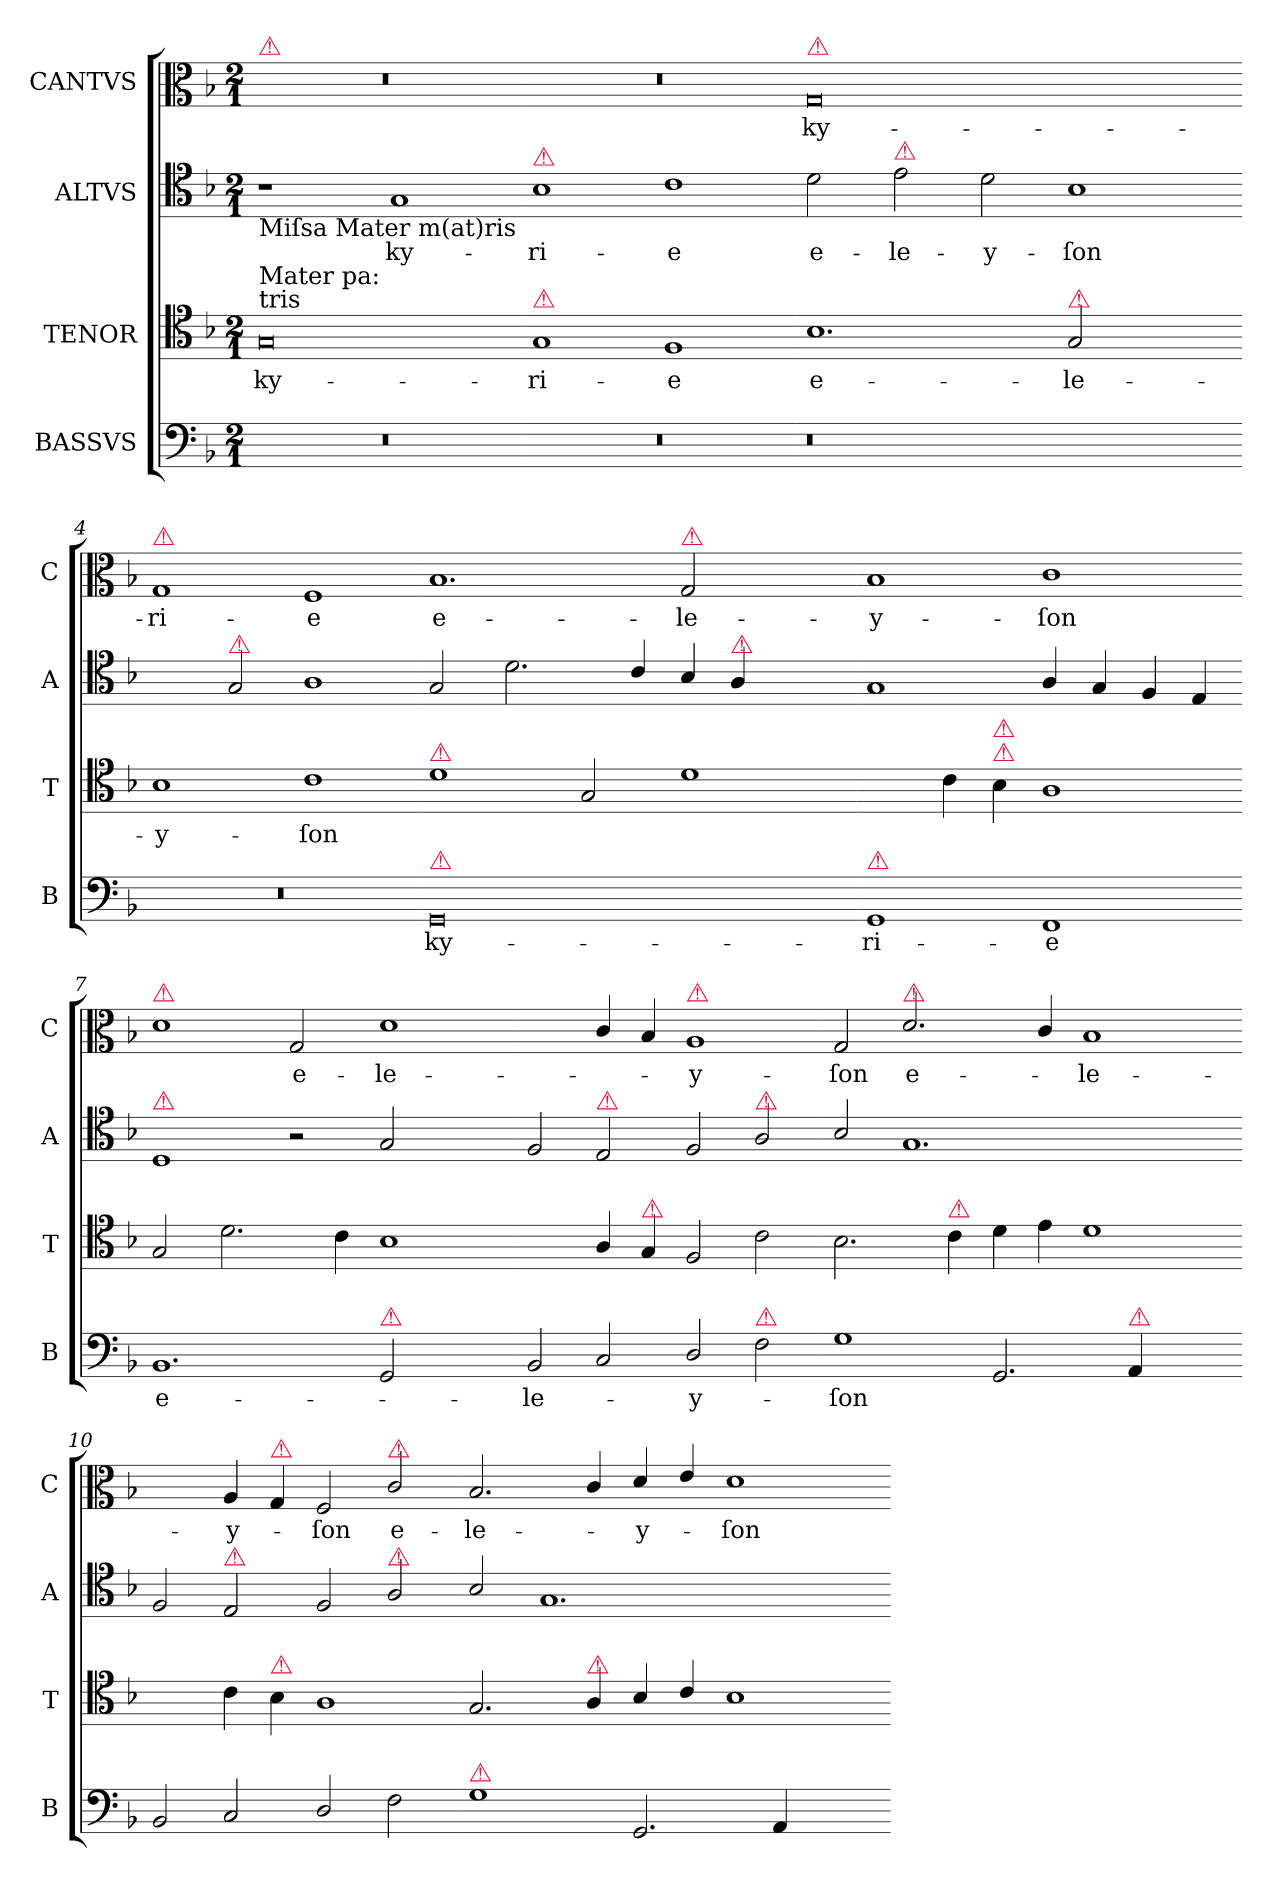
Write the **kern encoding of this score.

**kern	**text	**kern	**text	**kern	**text	**kern	**text
*part4	*part4	*part3	*part3	*part2	*part2	*part1	*part1
*staff4	*staff4	*staff3	*staff3	*staff2	*staff2	*staff1	*staff1
*I"BASSVS	*	*I"TENOR	*	*I"ALTVS	*	*I"CANTVS	*
*I'B	*	*I'T	*	*I'A	*	*I'C	*
*clefF4	*	*clefC4	*	*clefC4	*	*clefC3	*
*k[b-]	*	*k[b-]	*	*k[b-]	*	*k[b-]	*
*d:	*	*d:	*	*d:	*	*d:	*
*M2/1	*	*M2/1	*	*M2/1	*	*M2/1	*
=1	=1	=1	=1	=1	=1	=1	=1
!	!	!	!	!	!	!LO:TX:a:color=crimson:t=⚠	!
!	!	!	!	!LO:TX:b:t=Miſsa Mater m(at)ris	!	!	!
!	!	!LO:TX:a:t=Mater pa&colon;\ntris	!	!	!	!	!
0r	.	0G	ky-	1r	.	0r	.
.	.	.	.	1G	ky-	.	.
=2-	=2-	=2-	=2-	=2-	=2-	=2-	=2-
!	!	!	!	!LO:TX:a:color=crimson:t=⚠	!	!	!
!	!	!LO:TX:a:color=crimson:t=⚠	!	!	!	!	!
0r	.	1G	-ri-	1B-	-ri-	0r	.
.	.	1F	-e	1c	-e	.	.
=3-	=3-	=3-	=3-	=3-	=3-	=3-	=3-
!	!	!	!	!	!	!LO:TX:a:color=crimson:t=⚠	!
0r	.	1.B-	e-	2d\	e-	0G	ky-
!	!	!	!	!LO:TX:a:color=crimson:t=⚠	!	!	!
.	.	.	.	2e\	-le-	.	.
.	.	.	.	2d\	-y-	.	.
!	!	!LO:TX:a:color=crimson:t=⚠	!	!	!	!	!
.	.	2G/	-le-	1B-\	-ſon	.	.
2ryy	.	2ryy	.	.	.	2ryy	.
=4-	=4-	=4-	=4-	=4-	=4-	=4-	=4-
!	!	!	!	!	!	!LO:TX:a:color=crimson:t=⚠	!
0r	.	1B-	-y-	2ryy	.	1G	-ri-
!	!	!	!	!LO:TX:a:color=crimson:t=⚠	!	!	!
.	.	.	.	2G/	.	.	.
.	.	1c	-ſon	1A	.	1F	-e
=5-	=5-	=5-	=5-	=5-	=5-	=5-	=5-
!	!	!LO:TX:a:color=crimson:t=⚠	!	!	!	!	!
!LO:TX:a:color=crimson:t=⚠	!	!	!	!	!	!	!
0GG	ky-	1d	.	2G/	.	1.B-	e-
.	.	.	.	2.d\	.	.	.
.	.	2G/	.	.	.	.	.
.	.	.	.	4c/	.	.	.
!	!	!	!	!	!	!LO:TX:a:color=crimson:t=⚠	!
.	.	1d\	.	4B-/	.	2G/	-le-
!	!	!	!	!LO:TX:a:color=crimson:t=⚠	!	!	!
.	.	.	.	4A/	.	.	.
2ryy	.	.	.	2ryy	.	2ryy	.
=6-	=6-	=6-	=6-	=6-	=6-	=6-	=6-
!LO:TX:a:color=crimson:t=⚠	!	!	!	!	!	!	!
1GG	-ri-	2ryy	.	1G	.	1B-	-y-
.	.	4c\	.	.	.	.	.
!	!	!LO:TX:a:color=crimson:t=⚠	!	!	!	!	!
!	!	!LO:TX:a:color=crimson:t=⚠	!	!	!	!	!
.	.	4B-\	.	.	.	.	.
1FF	-e	1A	.	4A/	.	1c	-ſon
.	.	.	.	4G/	.	.	.
.	.	.	.	4F/	.	.	.
.	.	.	.	4E/	.	.	.
=7-	=7-	=7-	=7-	=7-	=7-	=7-	=7-
!	!	!	!	!	!	!LO:TX:a:color=crimson:t=⚠	!
!	!	!	!	!LO:TX:a:color=crimson:t=⚠	!	!	!
1.BB-	e-	2G/	.	1D	.	1d	.
.	.	2.d\	.	.	.	.	.
!	!	!	!	!	!	!	!LO:LY:i
.	.	.	.	2r	.	2G/	e-
.	.	4c\	.	.	.	.	.
!LO:TX:a:color=crimson:t=⚠	!	!	!	!	!	!	!
!	!	!	!	!	!	!	!LO:LY:i
2GG/	.	1B-\	.	2G/	.	1d\	-le-
2ryy	.	.	.	2ryy	.	.	.
=8-	=8-	=8-	=8-	=8-	=8-	=8-	=8-
2BB-/	-le-	2ryy	.	2F/	.	2ryy	.
!	!	!	!	!LO:TX:a:color=crimson:t=⚠	!	!	!
2C/	.	4A/	.	2E/	.	4c/	.
!	!	!LO:TX:a:color=crimson:t=⚠	!	!	!	!	!
.	.	4G/	.	.	.	4B-/	.
!	!	!	!	!	!	!LO:TX:a:color=crimson:t=⚠	!
!	!	!	!	!	!	!	!LO:LY:i
2D/	-y-	2F/	.	2F/	.	1A	-y-
!	!	!	!	!LO:TX:a:color=crimson:t=⚠	!	!	!
!LO:TX:a:color=crimson:t=⚠	!	!	!	!	!	!	!
2F\	.	2c\	.	2A/	.	.	.
=9-	=9-	=9-	=9-	=9-	=9-	=9-	=9-
!	!	!	!	!	!	!	!LO:LY:i
1G	-ſon	2.B-\	.	2B-/	.	2G/	-ſon
!	!	!	!	!	!	!LO:TX:a:color=crimson:t=⚠	!
!	!	!	!	!	!	!	!LO:LY:i
.	.	.	.	1.G	.	2.d/	e-
!	!	!LO:TX:a:color=crimson:t=⚠	!	!	!	!	!
.	.	4c\	.	.	.	.	.
2.GG/	.	4d\	.	.	.	.	.
.	.	4e\	.	.	.	4c/	.
!	!	!	!	!	!	!	!LO:LY:i
.	.	1d\	.	.	.	1B-/	-le-
!LO:TX:a:color=crimson:t=⚠	!	!	!	!	!	!	!
4AA/	.	.	.	.	.	.	.
2ryy	.	.	.	2ryy	.	.	.
=10-	=10-	=10-	=10-	=10-	=10-	=10-	=10-
2BB-/	.	2ryy	.	2F/	.	2ryy	.
!	!	!	!	!LO:TX:a:color=crimson:t=⚠	!	!	!
!	!	!	!	!	!	!	!LO:LY:i
2C/	.	4c\	.	2E/	.	4A/	-y-
!	!	!	!	!	!	!LO:TX:a:color=crimson:t=⚠	!
!	!	!LO:TX:a:color=crimson:t=⚠	!	!	!	!	!
.	.	4B-\	.	.	.	4G/	.
!	!	!	!	!	!	!	!LO:LY:i
2D/	.	1A	.	2F/	.	2F/	-ſon
!	!	!	!	!	!	!LO:TX:a:color=crimson:t=⚠	!
!	!	!	!	!LO:TX:a:color=crimson:t=⚠	!	!	!
!	!	!	!	!	!	!	!LO:LY:i
2F\	.	.	.	2A/	.	2c/	e-
=11-	=11-	=11-	=11-	=11-	=11-	=11-	=11-
!LO:TX:a:color=crimson:t=⚠	!	!	!	!	!	!	!
!	!	!	!	!	!	!	!LO:LY:i
1G	.	2.G/	.	2B-/	.	2.B-/	-le-
.	.	.	.	1.G	.	.	.
!	!	!LO:TX:a:color=crimson:t=⚠	!	!	!	!	!
.	.	4A/	.	.	.	4c/	.
!	!	!	!	!	!	!	!LO:LY:i
2.GG/	.	4B-/	.	.	.	4d/	-y-
.	.	4c/	.	.	.	4e/	.
!	!	!	!	!	!	!	!LO:LY:i
.	.	1B-\	.	.	.	1d\	-ſon
4AA/	.	.	.	.	.	.	.
2ryy	.	.	.	2ryy	.	.	.
=-	=-	=-	=-	=-	=-	=-	=-
*-	*-	*-	*-	*-	*-	*-	*-
